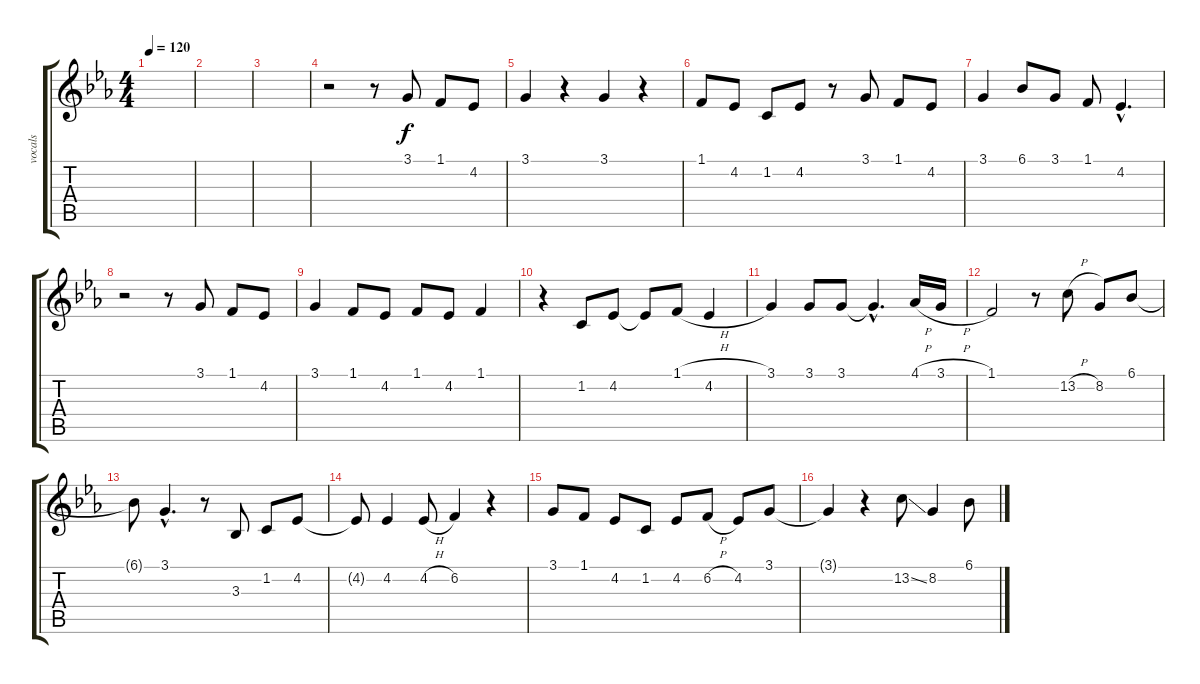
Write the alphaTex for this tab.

\track ("vocals" "vocals") {instrument mutedtrumpet}
\staff {score tabs}
\tuning (E4 B3 G3 D3 A2 E2) {hide}
\ts (4 4)
\tempo 120
\clef g2
\ks eb
|
|
|
r.2 r.8 3.1.8 1.1.8 4.2.8 |
3.1.4 r.4 3.1.4 r.4 |
1.1.8 4.2.8 1.2.8 4.2.8 r.8 3.1.8 1.1.8 4.2.8 |
3.1.4 6.1.8 3.1.8 1.1.8 4.2{hac}.4{d} |
r.2 r.8 3.1.8 1.1.8 4.2.8 |
3.1.4 1.1.8 4.2.8 1.1.8 4.2.8 1.1.4 |
r.4 1.2.8 4.2.8 4.2{t}.8 1.1{h}.8 4.2.4 |
3.1.4 3.1.8 3.1.8 3.1{hac t}.4{d} 4.1{h}.16 3.1{h}.16 |
1.1.2 r.8 13.2{h}.8 8.2.8 6.1.8 |
6.1{t}.8 3.1{hac}.4{d} r.8 3.3.8 1.2.8 4.2.8 |
4.2{t}.8 4.2.4 4.2{h}.8 6.2.4 r.4 |
3.1.8 1.1.8 4.2.8 1.2.8 4.2.8 6.2{h}.8 4.2.8 3.1.8 |
3.1{t}.4 r.4 13.2{ss}.8 8.2.4 6.1.8
